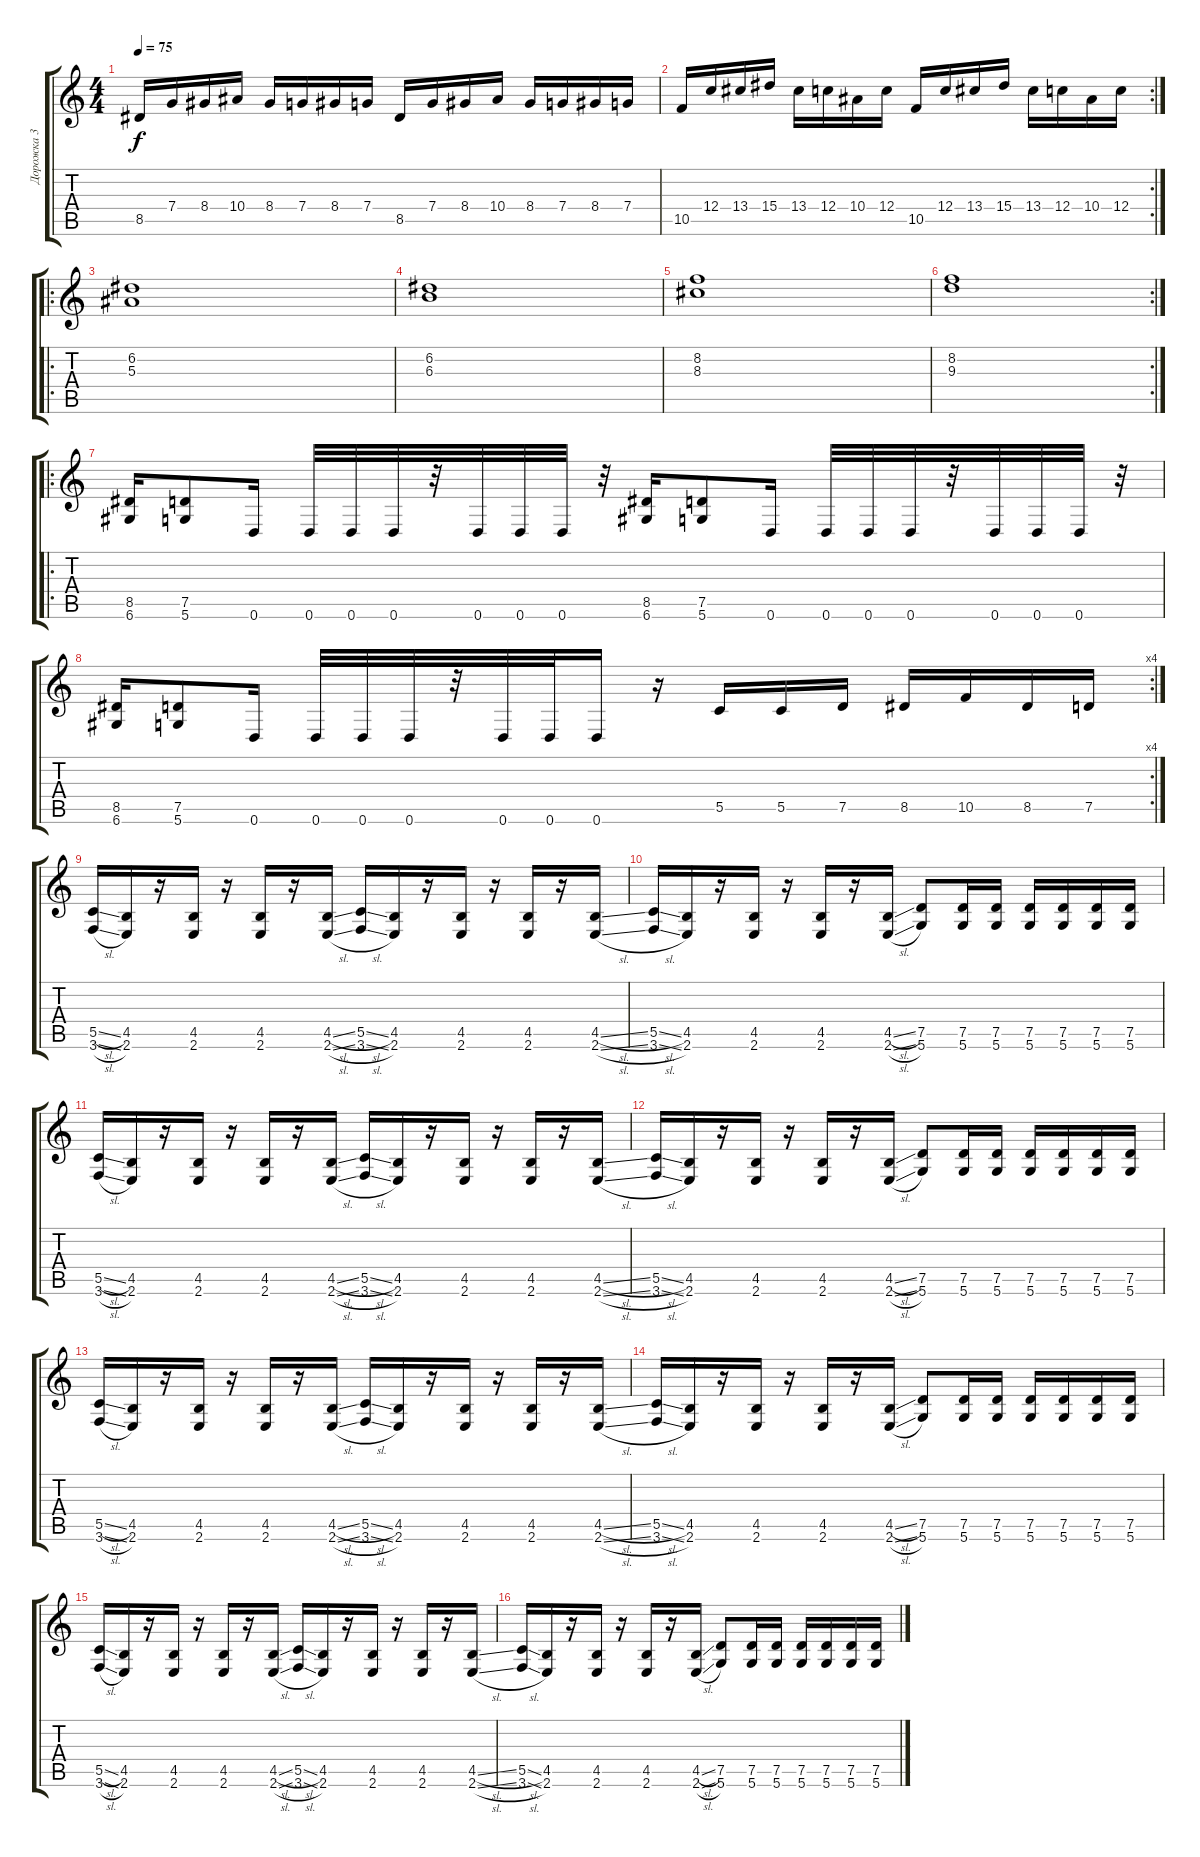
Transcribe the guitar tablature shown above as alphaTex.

\track ("Дорожка 3" "Дорожка 3") {instrument distortionguitar}
\staff {score tabs}
\tuning (D4 A3 F3 C3 G2 D2) {hide}
\ts (4 4)
\tempo 75
\clef g2
\ks c
8.5.16{dy f} 7.4.16 8.4.16 10.4.16 8.4.16 7.4.16 8.4.16 7.4.16 8.5.16 7.4.16 8.4.16 10.4.16 8.4.16 7.4.16 8.4.16 7.4.16 |
\rc 2
10.5.16 12.4.16 13.4.16 15.4.16 13.4.16 12.4.16 10.4.16 12.4.16 10.5.16 12.4.16 13.4.16 15.4.16 13.4.16 12.4.16 10.4.16 12.4.16 |
\ro
(6.2 5.3).1 |
(6.2 6.3).1 |
(8.2 8.3).1 |
\rc 2
(8.2 9.3).1 |
\ro
(8.5 6.6).16 (7.5 5.6).8 0.6.16 0.6.32 0.6.32 0.6.32 r.32 0.6.32 0.6.32 0.6.32 r.32 (8.5 6.6).16 (7.5 5.6).8 0.6.16 0.6.32 0.6.32 0.6.32 r.32 0.6.32 0.6.32 0.6.32 r.32 |
\rc 4
(8.5 6.6).16 (7.5 5.6).8 0.6.16 0.6.32 0.6.32 0.6.32 r.32 0.6.32 0.6.32 0.6.16 r.16 5.5.16 5.5.16 7.5.16 8.5.16 10.5.16 8.5.16 7.5.16 |
(5.5{sl} 3.6{sl}).16 (4.5 2.6).16 r.16 (4.5 2.6).16 r.16 (4.5 2.6).16 r.16 (4.5{sl} 2.6{sl}).16 (5.5{sl} 3.6{sl}).16 (4.5 2.6).16 r.16 (4.5 2.6).16 r.16 (4.5 2.6).16 r.16 (4.5{sl} 2.6{sl}).16 |
(5.5{sl} 3.6{sl}).16 (4.5 2.6).16 r.16 (4.5 2.6).16 r.16 (4.5 2.6).16 r.16 (4.5{sl} 2.6{sl}).16 (7.5 5.6).8 (7.5 5.6).16 (7.5 5.6).16 (7.5 5.6).16 (7.5 5.6).16 (7.5 5.6).16 (7.5 5.6).16 |
(5.5{sl} 3.6{sl}).16 (4.5 2.6).16 r.16 (4.5 2.6).16 r.16 (4.5 2.6).16 r.16 (4.5{sl} 2.6{sl}).16 (5.5{sl} 3.6{sl}).16 (4.5 2.6).16 r.16 (4.5 2.6).16 r.16 (4.5 2.6).16 r.16 (4.5{sl} 2.6{sl}).16 |
(5.5{sl} 3.6{sl}).16 (4.5 2.6).16 r.16 (4.5 2.6).16 r.16 (4.5 2.6).16 r.16 (4.5{sl} 2.6{sl}).16 (7.5 5.6).8 (7.5 5.6).16 (7.5 5.6).16 (7.5 5.6).16 (7.5 5.6).16 (7.5 5.6).16 (7.5 5.6).16 |
(5.5{sl} 3.6{sl}).16{volume 10} (4.5 2.6).16 r.16 (4.5 2.6).16 r.16 (4.5 2.6).16 r.16 (4.5{sl} 2.6{sl}).16 (5.5{sl} 3.6{sl}).16 (4.5 2.6).16 r.16 (4.5 2.6).16 r.16 (4.5 2.6).16 r.16 (4.5{sl} 2.6{sl}).16{volume 7} |
(5.5{sl} 3.6{sl}).16 (4.5 2.6).16 r.16 (4.5 2.6).16 r.16 (4.5 2.6).16 r.16 (4.5{sl} 2.6{sl}).16 (7.5 5.6).8 (7.5 5.6).16 (7.5 5.6).16 (7.5 5.6).16 (7.5 5.6).16 (7.5 5.6).16 (7.5 5.6).16 |
(5.5{sl} 3.6{sl}).16{volume 4} (4.5 2.6).16 r.16 (4.5 2.6).16 r.16 (4.5 2.6).16 r.16 (4.5{sl} 2.6{sl}).16 (5.5{sl} 3.6{sl}).16 (4.5 2.6).16 r.16 (4.5 2.6).16 r.16 (4.5 2.6).16 r.16 (4.5{sl} 2.6{sl}).16 |
(5.5{sl} 3.6{sl}).16 (4.5 2.6).16 r.16 (4.5 2.6).16 r.16 (4.5 2.6).16 r.16 (4.5{sl} 2.6{sl}).16 (7.5 5.6).8 (7.5 5.6).16 (7.5 5.6).16 (7.5 5.6).16 (7.5 5.6).16 (7.5 5.6).16 (7.5 5.6).16
